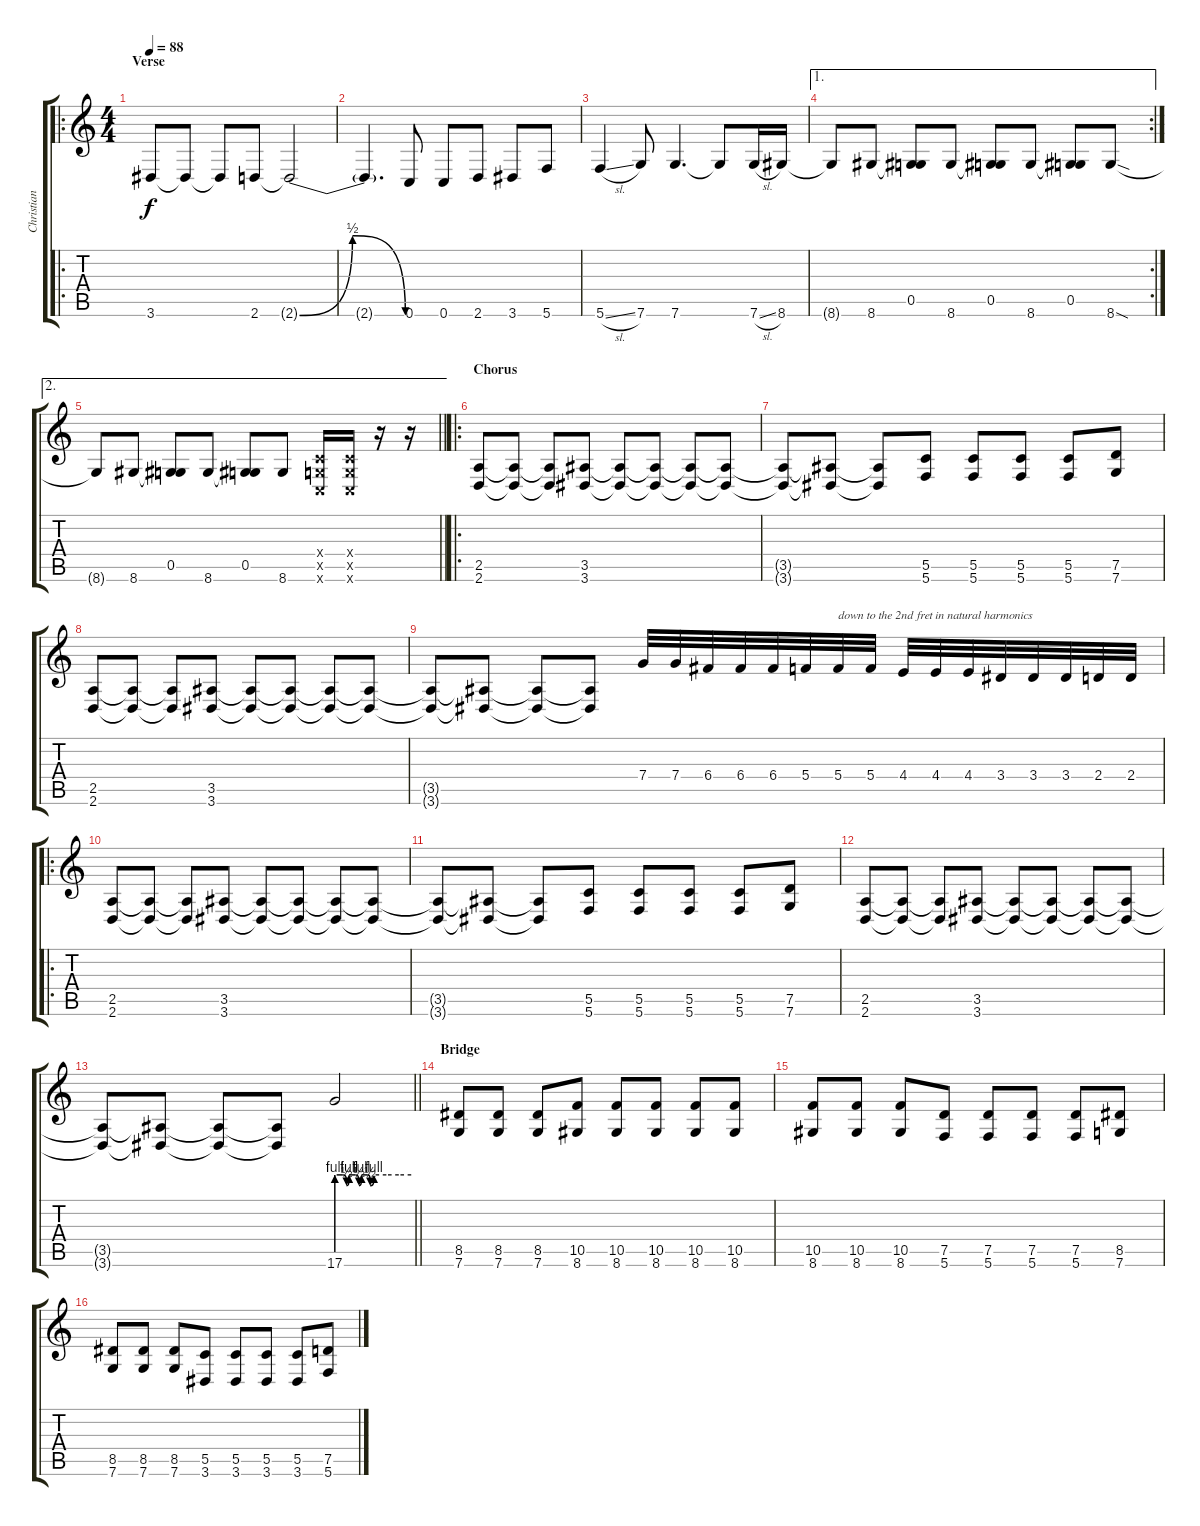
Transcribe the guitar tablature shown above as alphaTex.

\track ("Christian" "Christian") {instrument distortionguitar}
\staff {score tabs}
\tuning (D4 A3 F3 C3 G2 C2) {hide}
\ro
\ts (4 4)
\section ("" "Verse")
\tempo 88
\clef g2
\ks c
3.6.8{dy f} 3.6{t}.8 3.6{t}.8 2.6.8 2.6{be (bendrelease 0 0 41 2 41 2 60 0) t}.2 |
2.6{t}.4{d} 0.6.8 0.6.8 2.6.8 3.6.8 5.6.8 |
5.6{sl}.4 7.6.8 7.6.4{d} 7.6{t}.8 7.6{sl}.16 8.6.16 |
\ae 1
\rc 2
8.6{t}.8 8.6.8 (0.5 8.6{t}).8 8.6.8 (0.5 8.6{t}).8 8.6.8 (0.5 8.6{t}).8 8.6{sod}.8 |
\ae 2
\barLineRight lightlight
8.6{t}.8 8.6.8 (0.5 8.6{t}).8 8.6.8 (0.5 8.6{t}).8 8.6.8 (0.4{x} 0.5{x} 0.6{x}).16 (0.4{x} 0.5{x} 0.6{x}).16 r.16 r.16 |
\ro
\section ("" "Chorus")
(2.5 2.6).8 (2.5{t} 2.6{t}).8 (2.5{t} 2.6{t}).8 (3.5 3.6).8 (3.5{t} 3.6{t}).8 (3.5{t} 3.6{t}).8 (3.5{t} 3.6{t}).8 (3.5{t} 3.6{t}).8 |
(3.5{t} 3.6{t}).8 (3.5{t} 3.6{t}).8 (3.5{t} 3.6{t}).8 (5.5 5.6).8 (5.5 5.6).8 (5.5 5.6).8 (5.5 5.6).8 (7.5 7.6).8 |
(2.5 2.6).8 (2.5{t} 2.6{t}).8 (2.5{t} 2.6{t}).8 (3.5 3.6).8 (3.5{t} 3.6{t}).8 (3.5{t} 3.6{t}).8 (3.5{t} 3.6{t}).8 (3.5{t} 3.6{t}).8 |
(3.5{t} 3.6{t}).8 (3.5{t} 3.6{t}).8 (3.5{t} 3.6{t}).8 (3.5{t} 3.6{t}).8 7.4.32{instrument guitarharmonics} 7.4.32 6.4.32 6.4.32 6.4.32 5.4.32 5.4.32{txt "down to the 2nd fret in natural harmonics"} 5.4.32 4.4.32 4.4.32 4.4.32 3.4.32 3.4.32 3.4.32 2.4.32 2.4.32 |
\ro
(2.5 2.6).8{instrument distortionguitar} (2.5{t} 2.6{t}).8 (2.5{t} 2.6{t}).8 (3.5 3.6).8 (3.5{t} 3.6{t}).8 (3.5{t} 3.6{t}).8 (3.5{t} 3.6{t}).8 (3.5{t} 3.6{t}).8 |
(3.5{t} 3.6{t}).8 (3.5{t} 3.6{t}).8 (3.5{t} 3.6{t}).8 (5.5 5.6).8 (5.5 5.6).8 (5.5 5.6).8 (5.5 5.6).8 (7.5 7.6).8 |
(2.5 2.6).8 (2.5{t} 2.6{t}).8 (2.5{t} 2.6{t}).8 (3.5 3.6).8 (3.5{t} 3.6{t}).8 (3.5{t} 3.6{t}).8 (3.5{t} 3.6{t}).8 (3.5{t} 3.6{t}).8 |
\barLineRight lightlight
(3.5{t} 3.6{t}).8 (3.5{t} 3.6{t}).8 (3.5{t} 3.6{t}).8 (3.5{t} 3.6{t}).8 17.6{be (custom 0 4 5 4 8 2 10 4 15 4 18 2 20 4 25 4 27 2 30 4 40 4 50 4 60 4)}.2 |
\section ("" "Bridge")
(8.5 7.6).8 (8.5 7.6).8 (8.5 7.6).8 (10.5 8.6).8 (10.5 8.6).8 (10.5 8.6).8 (10.5 8.6).8 (10.5 8.6).8 |
(10.5 8.6).8 (10.5 8.6).8 (10.5 8.6).8 (7.5 5.6).8 (7.5 5.6).8 (7.5 5.6).8 (7.5 5.6).8 (8.5 7.6).8 |
(8.5 7.6).8 (8.5 7.6).8 (8.5 7.6).8 (5.5 3.6).8 (5.5 3.6).8 (5.5 3.6).8 (5.5 3.6).8 (7.5 5.6).8
